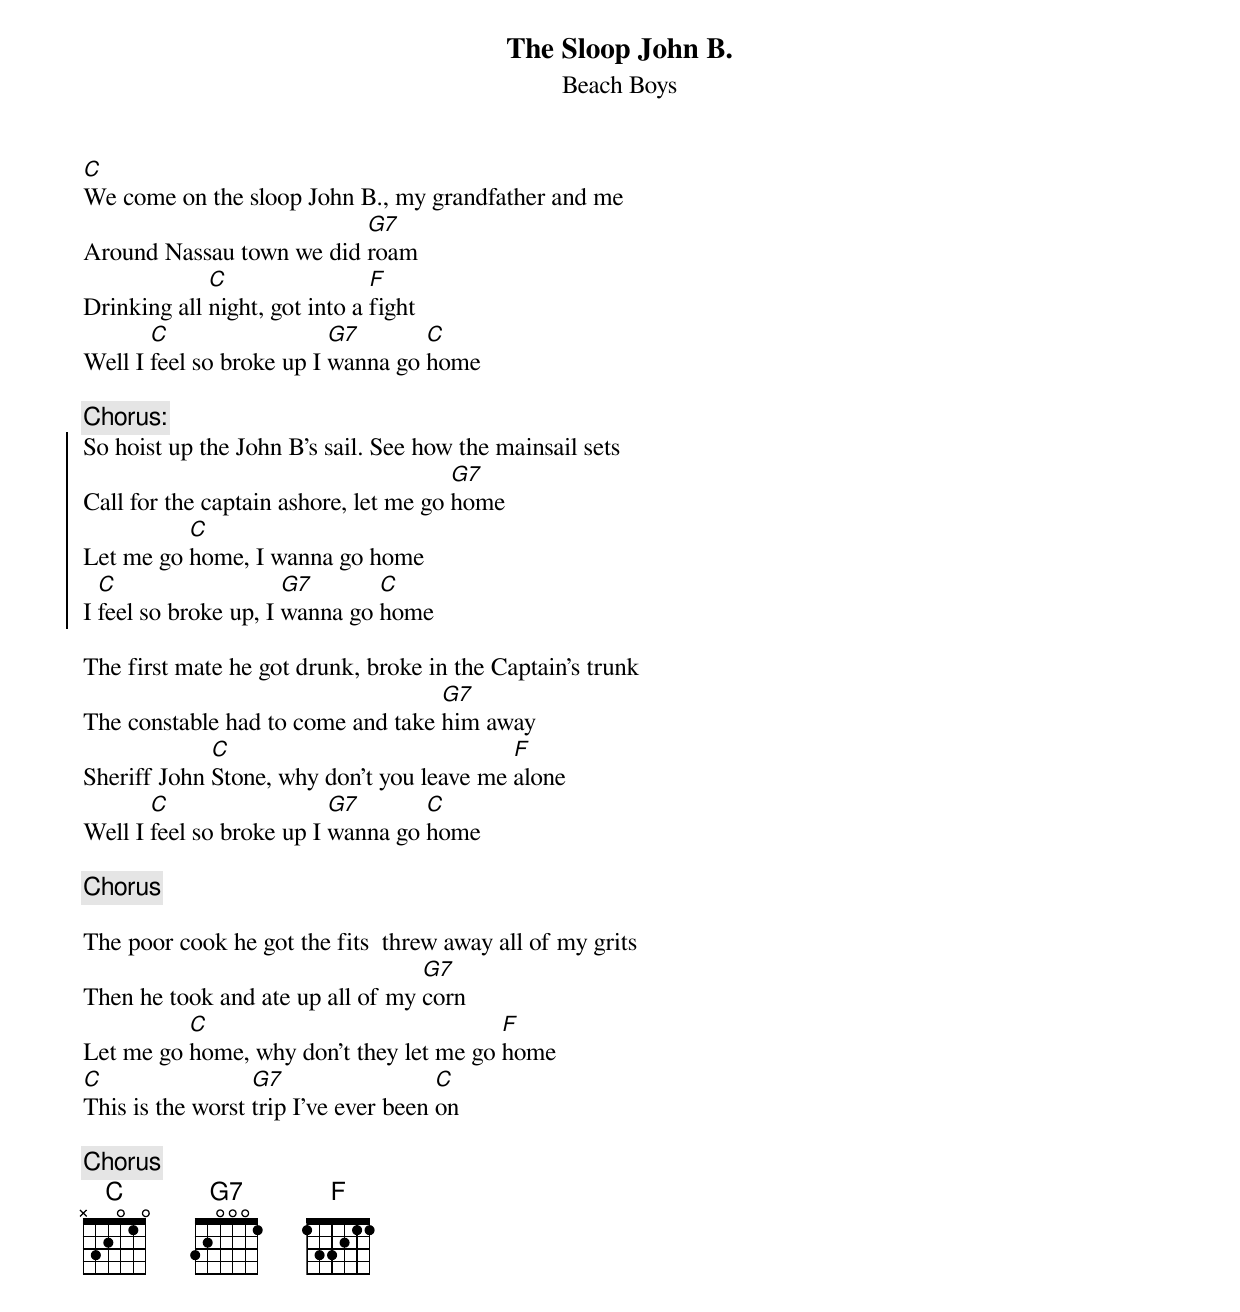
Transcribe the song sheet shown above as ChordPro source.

{t:The Sloop John B.}
{st:Beach Boys}

[C]We come on the sloop John B., my grandfather and me
Around Nassau town we did [G7]roam
Drinking all [C]night, got into a [F]fight
Well I [C]feel so broke up I [G7]wanna go [C]home

{c:Chorus:}
{soc}
So hoist up the John B's sail. See how the mainsail sets
Call for the captain ashore, let me go [G7]home
Let me go [C]home, I wanna go home
I [C]feel so broke up, I [G7]wanna go [C]home
{eoc}

The first mate he got drunk, broke in the Captain's trunk
The constable had to come and take [G7]him away
Sheriff John [C]Stone, why don't you leave me [F]alone
Well I [C]feel so broke up I [G7]wanna go [C]home

{c:Chorus}

The poor cook he got the fits  threw away all of my grits
Then he took and ate up all of my [G7]corn
Let me go [C]home, why don't they let me go [F]home
[C]This is the worst [G7]trip I've ever been [C]on

{c:Chorus}
